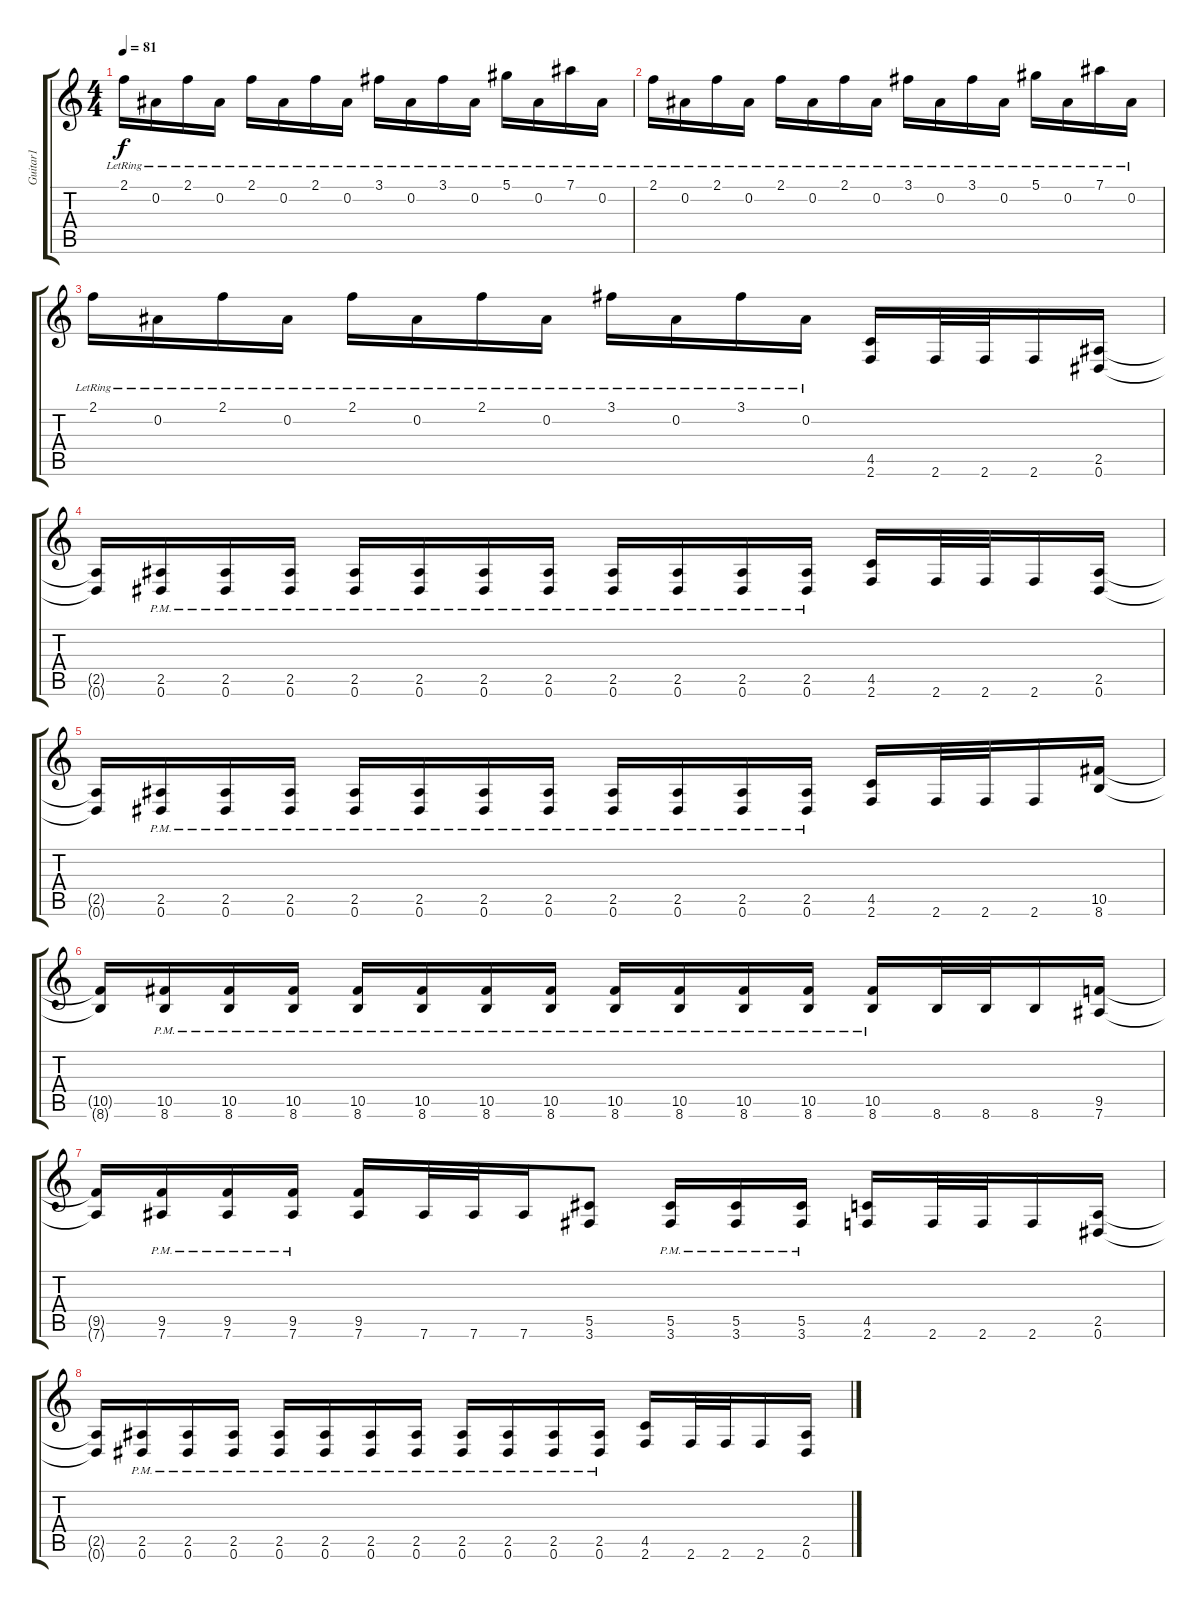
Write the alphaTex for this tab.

\track ("Guitar1" "Guitar1") {instrument distortionguitar}
\staff {score tabs}
\tuning (Eb4 Bb3 Gb3 Db3 Ab2 Eb2) {hide}
\ts (4 4)
\tempo 81
\clef g2
\ks c
2.1{lr}.16{dy f} 0.2{lr}.16 2.1{lr}.16 0.2{lr}.16 2.1{lr}.16 0.2{lr}.16 2.1{lr}.16 0.2{lr}.16 3.1{lr}.16 0.2{lr}.16 3.1{lr}.16 0.2{lr}.16 5.1{lr}.16 0.2{lr}.16 7.1{lr}.16 0.2{lr}.16 |
2.1{lr}.16 0.2{lr}.16 2.1{lr}.16 0.2{lr}.16 2.1{lr}.16 0.2{lr}.16 2.1{lr}.16 0.2{lr}.16 3.1{lr}.16 0.2{lr}.16 3.1{lr}.16 0.2{lr}.16 5.1{lr}.16 0.2{lr}.16 7.1{lr}.16 0.2{lr}.16 |
2.1{lr}.16 0.2{lr}.16 2.1{lr}.16 0.2{lr}.16 2.1{lr}.16 0.2{lr}.16 2.1{lr}.16 0.2{lr}.16 3.1{lr}.16 0.2{lr}.16 3.1{lr}.16 0.2{lr}.16 (4.5 2.6).16{instrument distortionguitar} 2.6.32 2.6.32 2.6.16 (2.5 0.6).16 |
(2.5{t} 0.6{t}).16 (2.5{pm} 0.6{pm}).16 (2.5{pm} 0.6{pm}).16 (2.5{pm} 0.6{pm}).16 (2.5{pm} 0.6{pm}).16 (2.5{pm} 0.6{pm}).16 (2.5{pm} 0.6{pm}).16 (2.5{pm} 0.6{pm}).16 (2.5{pm} 0.6{pm}).16 (2.5{pm} 0.6{pm}).16 (2.5{pm} 0.6{pm}).16 (2.5{pm} 0.6{pm}).16 (4.5 2.6).16 2.6.32 2.6.32 2.6.16 (2.5 0.6).16 |
(2.5{t} 0.6{t}).16 (2.5{pm} 0.6{pm}).16 (2.5{pm} 0.6{pm}).16 (2.5{pm} 0.6{pm}).16 (2.5{pm} 0.6{pm}).16 (2.5{pm} 0.6{pm}).16 (2.5{pm} 0.6{pm}).16 (2.5{pm} 0.6{pm}).16 (2.5{pm} 0.6{pm}).16 (2.5{pm} 0.6{pm}).16 (2.5{pm} 0.6{pm}).16 (2.5{pm} 0.6{pm}).16 (4.5 2.6).16 2.6.32 2.6.32 2.6.16 (10.5 8.6).16 |
(10.5{t} 8.6{t}).16 (10.5{pm} 8.6{pm}).16 (10.5{pm} 8.6{pm}).16 (10.5{pm} 8.6{pm}).16 (10.5{pm} 8.6{pm}).16 (10.5{pm} 8.6{pm}).16 (10.5{pm} 8.6{pm}).16 (10.5{pm} 8.6{pm}).16 (10.5{pm} 8.6{pm}).16 (10.5{pm} 8.6{pm}).16 (10.5{pm} 8.6{pm}).16 (10.5{pm} 8.6{pm}).16 (10.5 8.6{pm}).16 8.6.32 8.6.32 8.6.16 (9.5 7.6).16 |
(9.5{t} 7.6{t}).16 (9.5{pm} 7.6{pm}).16 (9.5{pm} 7.6{pm}).16 (9.5{pm} 7.6{pm}).16 (9.5 7.6).16 7.6.32 7.6.32 7.6.16 (5.5 3.6).8 (5.5{pm} 3.6{pm}).16 (5.5{pm} 3.6{pm}).16 (5.5{pm} 3.6{pm}).16 (4.5 2.6).16 2.6.32 2.6.32 2.6.16 (2.5 0.6).16 |
(2.5{t} 0.6{t}).16 (2.5{pm} 0.6{pm}).16 (2.5{pm} 0.6{pm}).16 (2.5{pm} 0.6{pm}).16 (2.5{pm} 0.6{pm}).16 (2.5{pm} 0.6{pm}).16 (2.5{pm} 0.6{pm}).16 (2.5{pm} 0.6{pm}).16 (2.5{pm} 0.6{pm}).16 (2.5{pm} 0.6{pm}).16 (2.5{pm} 0.6{pm}).16 (2.5{pm} 0.6{pm}).16 (4.5 2.6).16 2.6.32 2.6.32 2.6.16 (2.5 0.6).16
